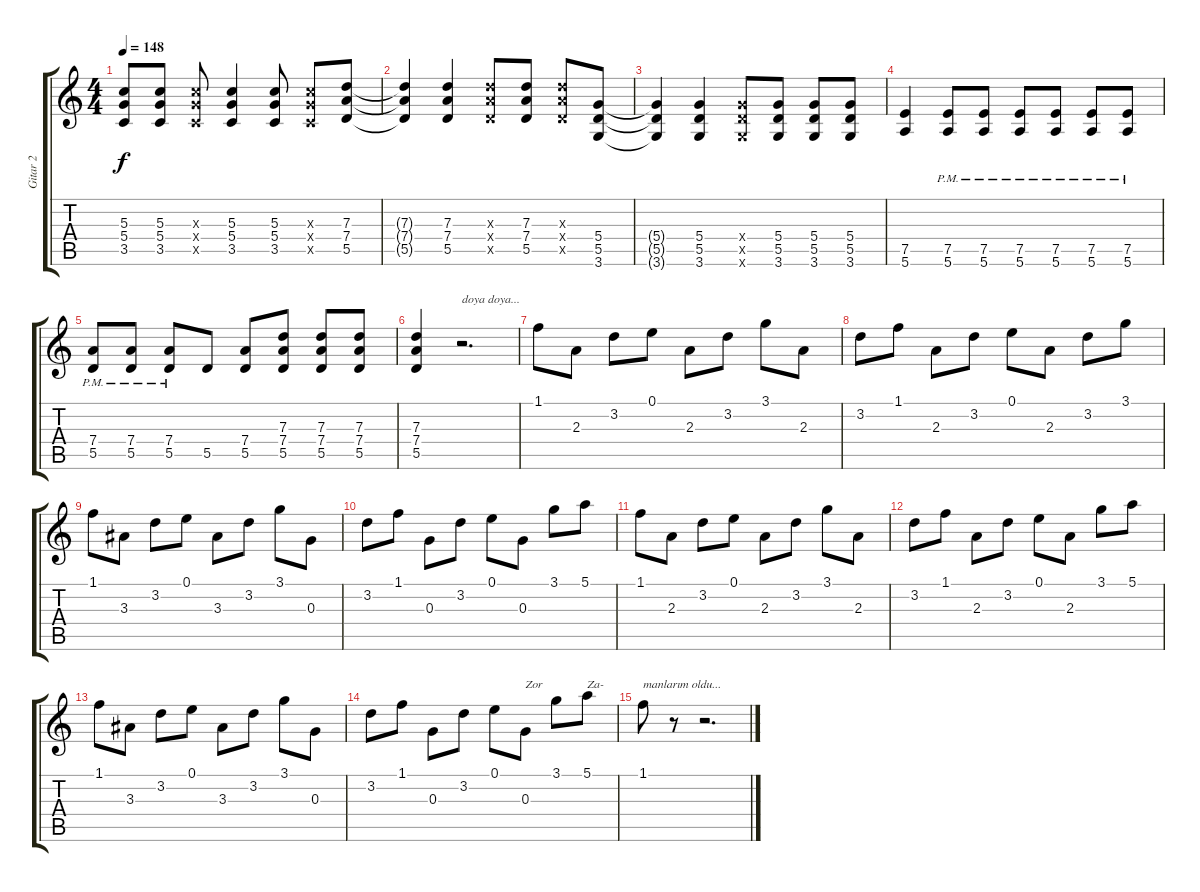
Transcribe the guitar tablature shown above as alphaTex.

\track ("Gitar 2" "Gitar 2") {instrument distortionguitar}
\staff {score tabs}
\tuning (E4 B3 G3 D3 A2 E2) {hide}
\ts (4 4)
\tempo 148
\clef g2
\ks c
(5.3 5.4 3.5).8{dy f} (5.3 5.4 3.5).8 (5.3{x} 5.4{x} 3.5{x}).8 (5.3 5.4 3.5).4 (5.3 5.4 3.5).8 (5.3{x} 5.4{x} 3.5{x}).8 (7.3 7.4 5.5).8 |
(7.3{t} 7.4{t} 5.5{t}).4 (7.3 7.4 5.5).4 (7.3{x} 7.4{x} 5.5{x}).8 (7.3 7.4 5.5).8 (7.3{x} 7.4{x} 5.5{x}).8 (5.4 5.5 3.6).8 |
(5.4{t} 5.5{t} 3.6{t}).4 (5.4 5.5 3.6).4 (5.4{x} 5.5{x} 3.6{x}).8 (5.4 5.5 3.6).8 (5.4 5.5 3.6).8 (5.4 5.5 3.6).8 |
(7.5 5.6).4 (7.5{pm} 5.6{pm}).8 (7.5{pm} 5.6{pm}).8 (7.5{pm} 5.6{pm}).8 (7.5{pm} 5.6{pm}).8 (7.5{pm} 5.6{pm}).8 (7.5{pm} 5.6{pm}).8 |
(7.4{pm} 5.5{pm}).8 (7.4{pm} 5.5{pm}).8 (7.4{pm} 5.5{pm}).8 5.5.8 (7.4 5.5).8 (7.3 7.4 5.5).8 (7.3 7.4 5.5).8 (7.3 7.4 5.5).8 |
(7.3 7.4 5.5).4 r.2{d txt "doya doya..."} |
1.1.8 2.3.8 3.2.8 0.1.8 2.3.8 3.2.8 3.1.8 2.3.8 |
3.2.8 1.1.8 2.3.8 3.2.8 0.1.8 2.3.8 3.2.8 3.1.8 |
1.1.8 3.3.8 3.2.8 0.1.8 3.3.8 3.2.8 3.1.8 0.3.8 |
3.2.8 1.1.8 0.3.8 3.2.8 0.1.8 0.3.8 3.1.8 5.1.8 |
1.1.8 2.3.8 3.2.8 0.1.8 2.3.8 3.2.8 3.1.8 2.3.8 |
3.2.8 1.1.8 2.3.8 3.2.8 0.1.8 2.3.8 3.1.8 5.1.8 |
1.1.8 3.3.8 3.2.8 0.1.8 3.3.8 3.2.8 3.1.8 0.3.8 |
3.2.8 1.1.8 0.3.8 3.2.8 0.1.8 0.3.8{txt "Zor"} 3.1.8 5.1.8{txt "Za-"} |
1.1.8{txt "manlarım oldu..."} r.8 r.2{d}
